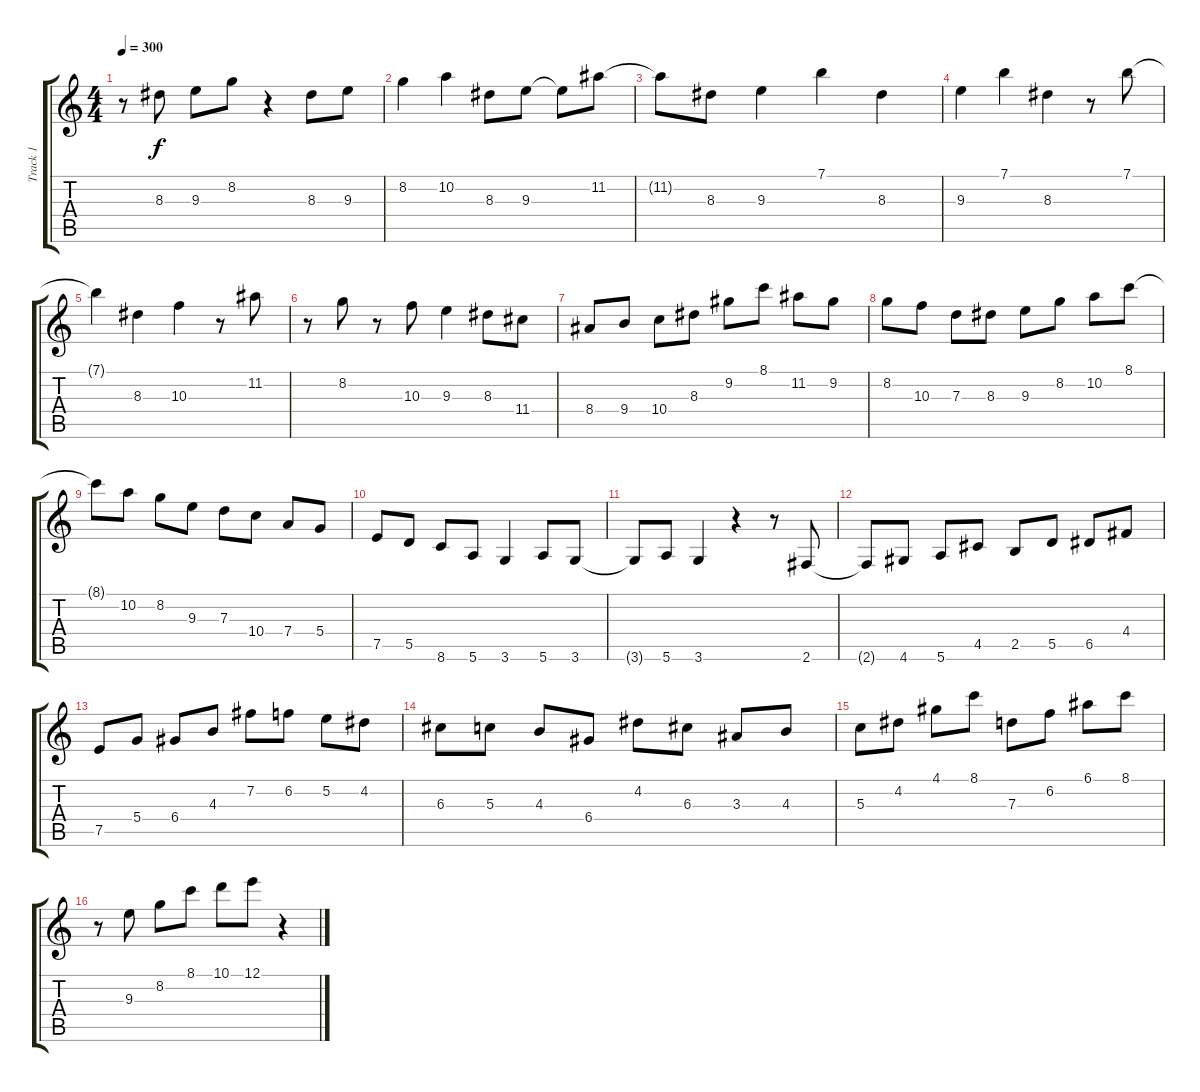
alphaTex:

\track ("Track 1" "Track 1") {instrument electricguitarjazz}
\staff {score tabs}
\tuning (E4 B3 G3 D3 A2 E2) {hide}
\ts (4 4)
\tempo 300
\clef g2
\ks c
r.8{dy f} 8.3.8 9.3.8 8.2.8 r.4 8.3.8 9.3.8 |
8.2.4 10.2.4 8.3.8 9.3.8 9.3{t}.8 11.2.8 |
11.2{t}.8 8.3.8 9.3.4 7.1.4 8.3.4 |
9.3.4 7.1.4 8.3.4 r.8 7.1.8 |
7.1{t}.4 8.3.4 10.3.4 r.8 11.2.8 |
r.8 8.2.8 r.8 10.3.8 9.3.4 8.3.8 11.4.8 |
8.4.8 9.4.8 10.4.8 8.3.8 9.2.8 8.1.8 11.2.8 9.2.8 |
8.2.8 10.3.8 7.3.8 8.3.8 9.3.8 8.2.8 10.2.8 8.1.8 |
8.1{t}.8 10.2.8 8.2.8 9.3.8 7.3.8 10.4.8 7.4.8 5.4.8 |
7.5.8 5.5.8 8.6.8 5.6.8 3.6.4 5.6.8 3.6.8 |
3.6{t}.8 5.6.8 3.6.4 r.4 r.8 2.6.8 |
2.6{t}.8 4.6.8 5.6.8 4.5.8 2.5.8 5.5.8 6.5.8 4.4.8 |
7.5.8 5.4.8 6.4.8 4.3.8 7.2.8 6.2.8 5.2.8 4.2.8 |
6.3.8 5.3.8 4.3.8 6.4.8 4.2.8 6.3.8 3.3.8 4.3.8 |
5.3.8 4.2.8 4.1.8 8.1.8 7.3.8 6.2.8 6.1.8 8.1.8 |
r.8 9.3.8 8.2.8 8.1.8 10.1.8 12.1.8 r.4
